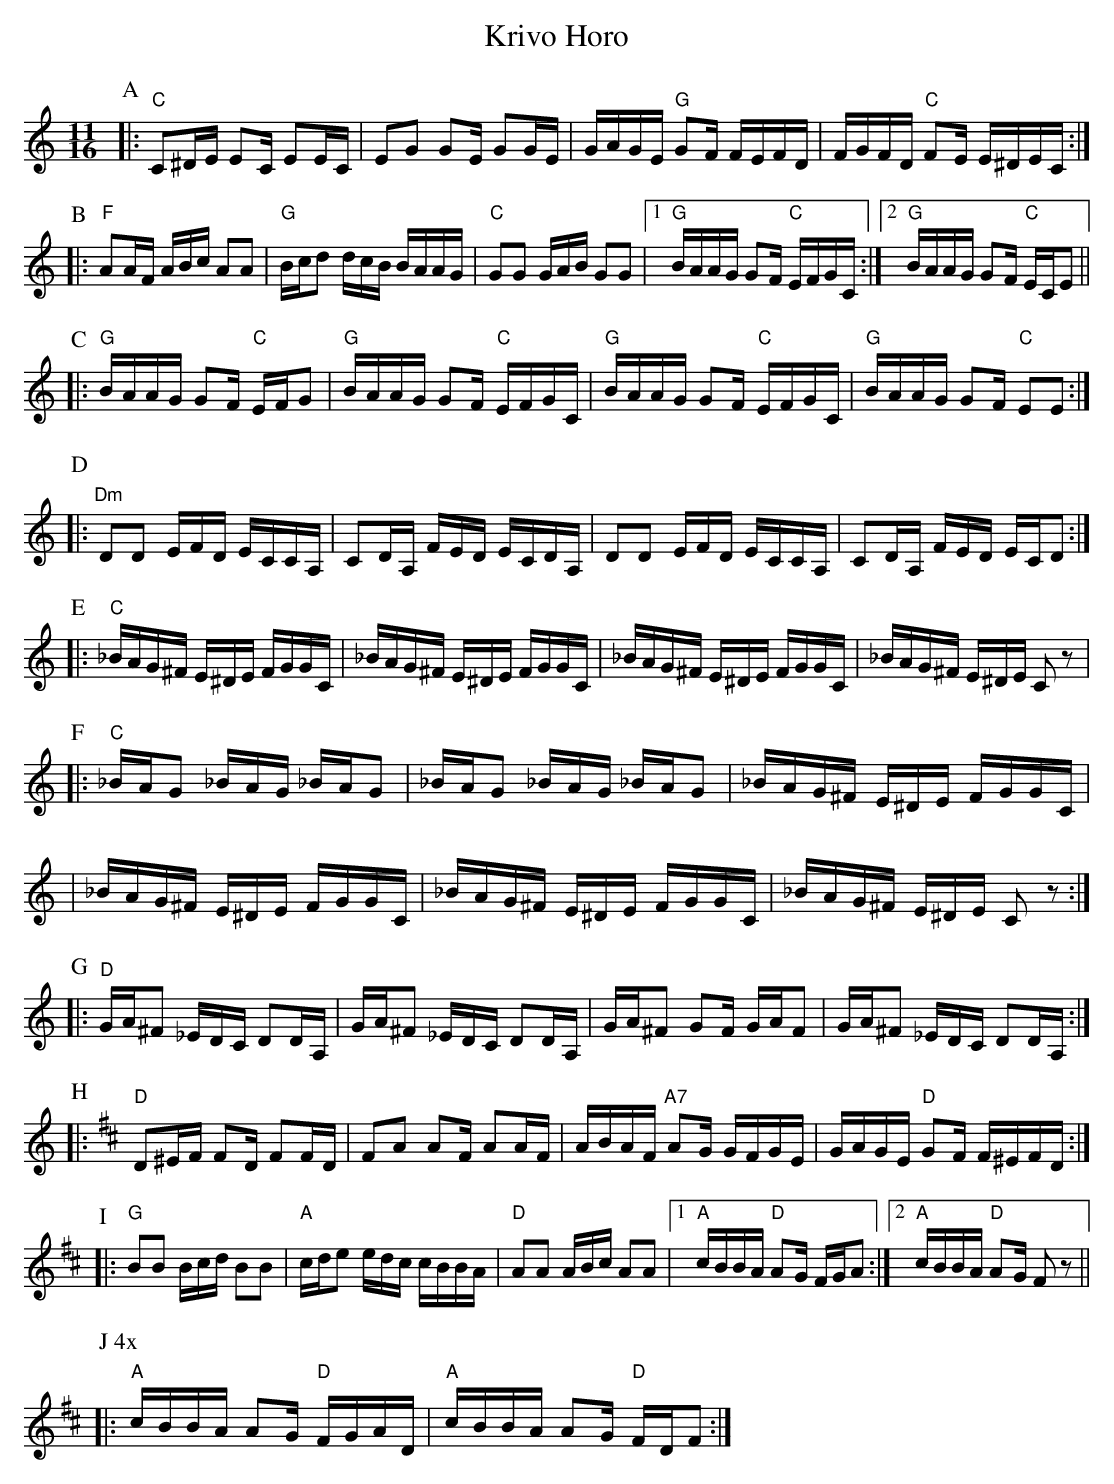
X:1
T:Krivo Horo
M:11/16
L:1/16
K:C
P:A
|: "C"C2^DE E2C E2EC | E2G2 G2E G2GE | GAGE "G"G2F FEFD | FGFD "C"F2E E^DEC :|
P:B
|: "F"A2AF ABc A2A2 | "G"Bcd2 dcB BAAG | "C"G2G2 GAB G2G2 |1 "G"BAAG G2F "C"EFGC :|2 "G"BAAG G2F "C"ECE2 ||
P:C
|: "G"BAAG G2F "C"EFG2 | "G"BAAG G2F "C"EFGC |"G"BAAG G2F "C"EFGC | "G"BAAG G2F "C"E2E2 :|
P:D
|: "Dm"D2D2 EFD ECCA, | C2DA, FED ECDA, | D2D2 EFD ECCA, | C2DA, FED ECD2 :|
P:E
|: "C"_BAG^F E^DE FGGC | _BAG^F E^DE FGGC | _BAG^F E^DE FGGC | _BAG^F E^DE C2z2 |
P:F
|: "C"_BAG2 _BAG _BAG2 | _BAG2 _BAG _BAG2 | _BAG^F E^DE FGGC |
| _BAG^F E^DE FGGC | _BAG^F E^DE FGGC | _BAG^F E^DE C2z2 :|
P:G
|: "D"GA^F2 _EDC D2DA, | GA^F2 _EDC D2DA, | GA^F2 G2F GAF2 | GA^F2 _EDC D2DA, :|
P:H
K:D
|: "D"D2^EF F2D F2FD | F2A2 A2F A2AF | ABAF "A7"A2G GFGE | GAGE "D"G2F F^EFD :|
P:I
|: "G"B2B2 Bcd B2B2 | "A"cde2 edc cBBA | "D"A2A2 ABc A2A2 |1 "A"cBBA "D"A2G FGA2 :|2 "A"cBBA "D"A2G F2z2 ||
P:J 4x
|: "A"cBBA A2G "D"FGAD | "A"cBBA A2G "D"FDF2 :|
